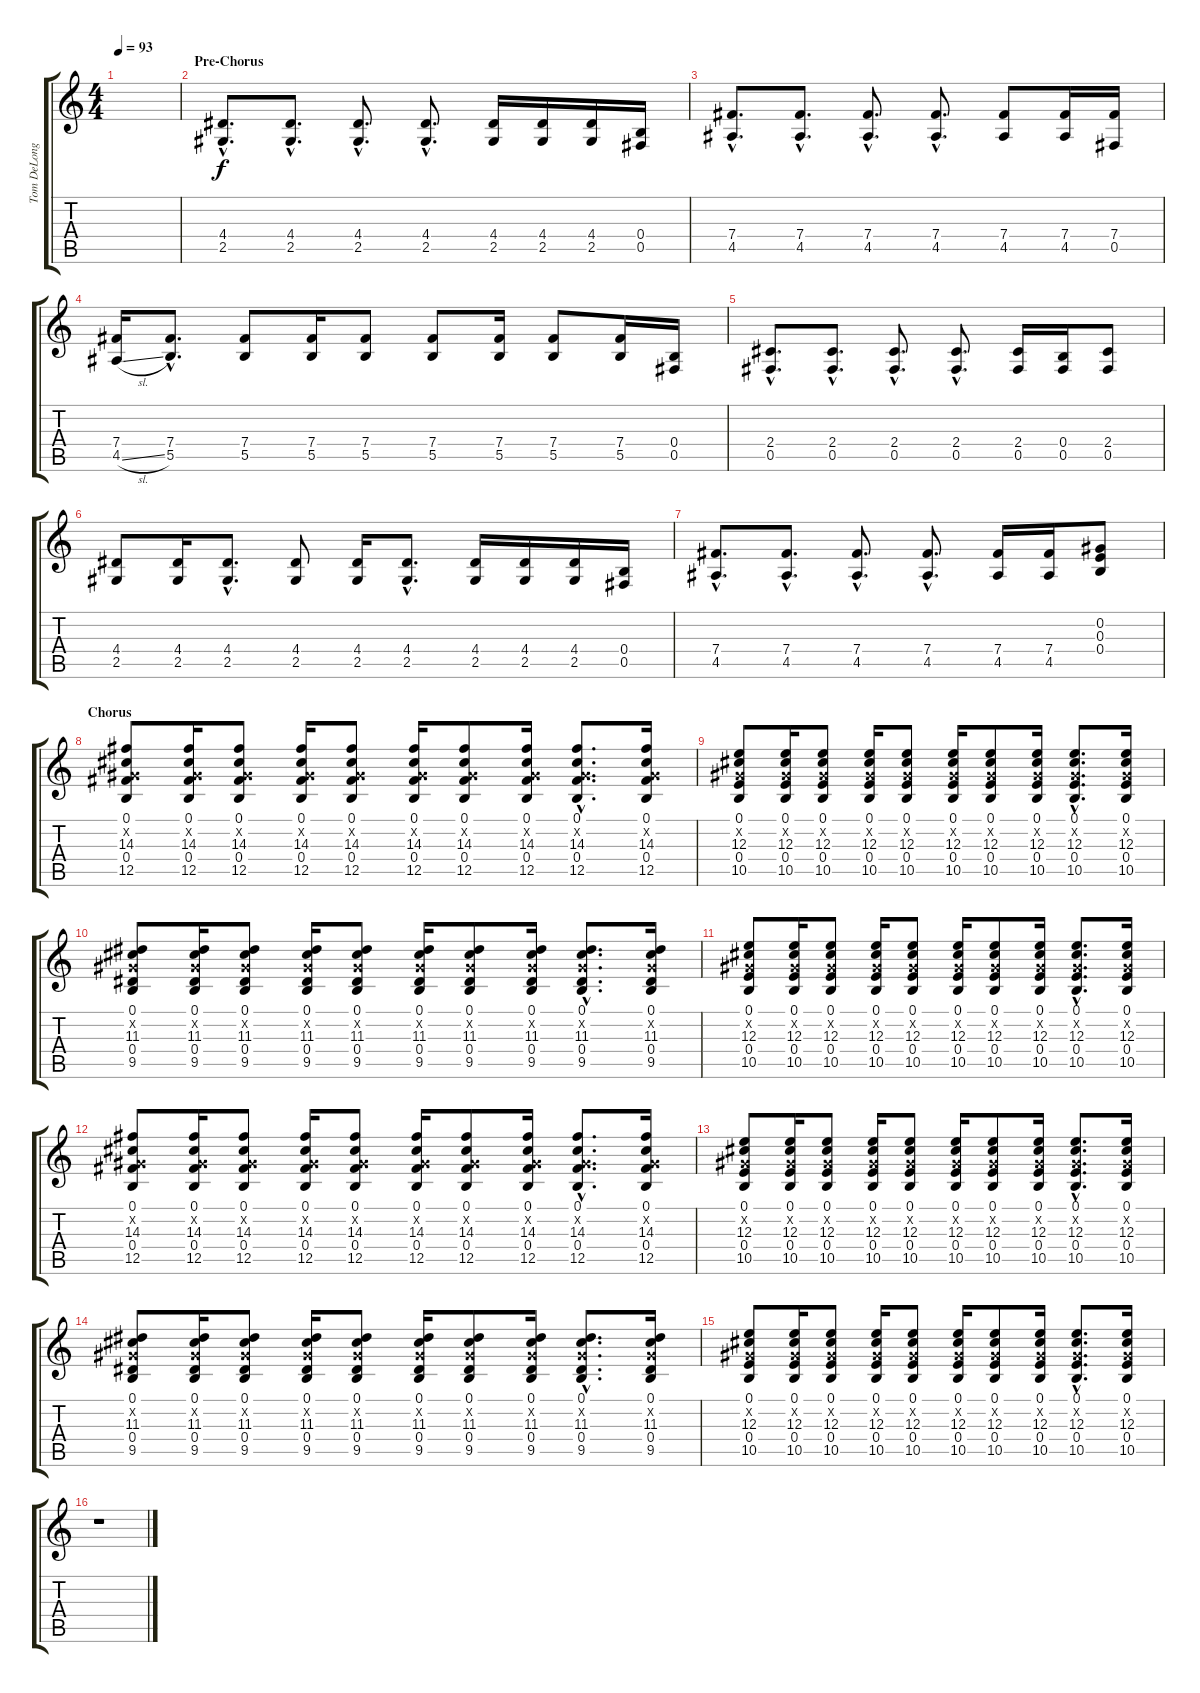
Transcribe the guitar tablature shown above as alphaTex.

\track ("Tom DeLonge" "Tom DeLong") {instrument distortionguitar}
\staff {score tabs}
\tuning (Db4 Ab3 E3 B2 Gb2 Db2) {hide}
\ts (4 4)
\tempo 93
\clef g2
\ks c
|
\section ("" "Pre-Chorus")
(4.4{hac} 2.5{hac}).8{d balance 8 instrument distortionguitar} (4.4{hac} 2.5{hac}).8{d} (4.4{hac} 2.5{hac}).8{d} (4.4{hac} 2.5{hac}).8{d} (4.4 2.5).16 (4.4 2.5).16 (4.4 2.5).16 (0.4 0.5).16 |
(7.4{hac} 4.5{hac}).8{d} (7.4{hac} 4.5{hac}).8{d} (7.4{hac} 4.5{hac}).8{d} (7.4{hac} 4.5{hac}).8{d} (7.4 4.5).8 (7.4 4.5).16 (7.4 0.5).16 |
(7.4 4.5{sl}).16 (7.4{hac} 5.5{hac}).8{d} (7.4 5.5).8 (7.4 5.5).16 (7.4 5.5).8 (7.4 5.5).8 (7.4 5.5).16 (7.4 5.5).8 (7.4 5.5).16 (0.4 0.5).16 |
(2.4{hac} 0.5{hac}).8{d} (2.4{hac} 0.5{hac}).8{d} (2.4{hac} 0.5{hac}).8{d} (2.4{hac} 0.5{hac}).8{d} (2.4 0.5).16 (0.4 0.5).16 (2.4 0.5).8 |
(4.4 2.5).8 (4.4 2.5).16 (4.4{hac} 2.5{hac}).8{d} (4.4 2.5).8 (4.4 2.5).16 (4.4{hac} 2.5{hac}).8{d} (4.4 2.5).16 (4.4 2.5).16 (4.4 2.5).16 (0.4 0.5).16 |
(7.4{hac} 4.5{hac}).8{d} (7.4{hac} 4.5{hac}).8{d} (7.4{hac} 4.5{hac}).8{d} (7.4{hac} 4.5{hac}).8{d} (7.4 4.5).16 (7.4 4.5).16 (0.2 0.3 0.4).8 |
\section ("" "Chorus")
(0.1 0.2{x} 14.3 0.4 12.5).8{balance 13 instrument electricguitarclean} (0.1 0.2{x} 14.3 0.4 12.5).16 (0.1 0.2{x} 14.3 0.4 12.5).8 (0.1 0.2{x} 14.3 0.4 12.5).16 (0.1 0.2{x} 14.3 0.4 12.5).8 (0.1 0.2{x} 14.3 0.4 12.5).16 (0.1 0.2{x} 14.3 0.4 12.5).8 (0.1 0.2{x} 14.3 0.4 12.5).16 (0.1{hac} 0.2{hac x} 14.3{hac} 0.4{hac} 12.5{hac}).8{d} (0.1 0.2{x} 14.3 0.4 12.5).16 |
(0.1 0.2{x} 12.3 0.4 10.5).8{balance 13 instrument electricguitarclean} (0.1 0.2{x} 12.3 0.4 10.5).16 (0.1 0.2{x} 12.3 0.4 10.5).8 (0.1 0.2{x} 12.3 0.4 10.5).16 (0.1 0.2{x} 12.3 0.4 10.5).8 (0.1 0.2{x} 12.3 0.4 10.5).16 (0.1 0.2{x} 12.3 0.4 10.5).8 (0.1 0.2{x} 12.3 0.4 10.5).16 (0.1{hac} 0.2{hac x} 12.3{hac} 0.4{hac} 10.5{hac}).8{d} (0.1 0.2{x} 12.3 0.4 10.5).16 |
(0.1 0.2{x} 11.3 0.4 9.5).8{balance 13 instrument electricguitarclean} (0.1 0.2{x} 11.3 0.4 9.5).16 (0.1 0.2{x} 11.3 0.4 9.5).8 (0.1 0.2{x} 11.3 0.4 9.5).16 (0.1 0.2{x} 11.3 0.4 9.5).8 (0.1 0.2{x} 11.3 0.4 9.5).16 (0.1 0.2{x} 11.3 0.4 9.5).8 (0.1 0.2{x} 11.3 0.4 9.5).16 (0.1{hac} 0.2{hac x} 11.3{hac} 0.4{hac} 9.5{hac}).8{d} (0.1 0.2{x} 11.3 0.4 9.5).16 |
(0.1 0.2{x} 12.3 0.4 10.5).8{balance 13 instrument electricguitarclean} (0.1 0.2{x} 12.3 0.4 10.5).16 (0.1 0.2{x} 12.3 0.4 10.5).8 (0.1 0.2{x} 12.3 0.4 10.5).16 (0.1 0.2{x} 12.3 0.4 10.5).8 (0.1 0.2{x} 12.3 0.4 10.5).16 (0.1 0.2{x} 12.3 0.4 10.5).8 (0.1 0.2{x} 12.3 0.4 10.5).16 (0.1{hac} 0.2{hac x} 12.3{hac} 0.4{hac} 10.5{hac}).8{d} (0.1 0.2{x} 12.3 0.4 10.5).16 |
(0.1 0.2{x} 14.3 0.4 12.5).8{balance 13 instrument electricguitarclean} (0.1 0.2{x} 14.3 0.4 12.5).16 (0.1 0.2{x} 14.3 0.4 12.5).8 (0.1 0.2{x} 14.3 0.4 12.5).16 (0.1 0.2{x} 14.3 0.4 12.5).8 (0.1 0.2{x} 14.3 0.4 12.5).16 (0.1 0.2{x} 14.3 0.4 12.5).8 (0.1 0.2{x} 14.3 0.4 12.5).16 (0.1{hac} 0.2{hac x} 14.3{hac} 0.4{hac} 12.5{hac}).8{d} (0.1 0.2{x} 14.3 0.4 12.5).16 |
(0.1 0.2{x} 12.3 0.4 10.5).8{balance 13 instrument electricguitarclean} (0.1 0.2{x} 12.3 0.4 10.5).16 (0.1 0.2{x} 12.3 0.4 10.5).8 (0.1 0.2{x} 12.3 0.4 10.5).16 (0.1 0.2{x} 12.3 0.4 10.5).8 (0.1 0.2{x} 12.3 0.4 10.5).16 (0.1 0.2{x} 12.3 0.4 10.5).8 (0.1 0.2{x} 12.3 0.4 10.5).16 (0.1{hac} 0.2{hac x} 12.3{hac} 0.4{hac} 10.5{hac}).8{d} (0.1 0.2{x} 12.3 0.4 10.5).16 |
(0.1 0.2{x} 11.3 0.4 9.5).8{balance 13 instrument electricguitarclean} (0.1 0.2{x} 11.3 0.4 9.5).16 (0.1 0.2{x} 11.3 0.4 9.5).8 (0.1 0.2{x} 11.3 0.4 9.5).16 (0.1 0.2{x} 11.3 0.4 9.5).8 (0.1 0.2{x} 11.3 0.4 9.5).16 (0.1 0.2{x} 11.3 0.4 9.5).8 (0.1 0.2{x} 11.3 0.4 9.5).16 (0.1{hac} 0.2{hac x} 11.3{hac} 0.4{hac} 9.5{hac}).8{d} (0.1 0.2{x} 11.3 0.4 9.5).16 |
(0.1 0.2{x} 12.3 0.4 10.5).8{balance 13 instrument electricguitarclean} (0.1 0.2{x} 12.3 0.4 10.5).16 (0.1 0.2{x} 12.3 0.4 10.5).8 (0.1 0.2{x} 12.3 0.4 10.5).16 (0.1 0.2{x} 12.3 0.4 10.5).8 (0.1 0.2{x} 12.3 0.4 10.5).16 (0.1 0.2{x} 12.3 0.4 10.5).8 (0.1 0.2{x} 12.3 0.4 10.5).16 (0.1{hac} 0.2{hac x} 12.3{hac} 0.4{hac} 10.5{hac}).8{d} (0.1 0.2{x} 12.3 0.4 10.5).16 |
r.1
